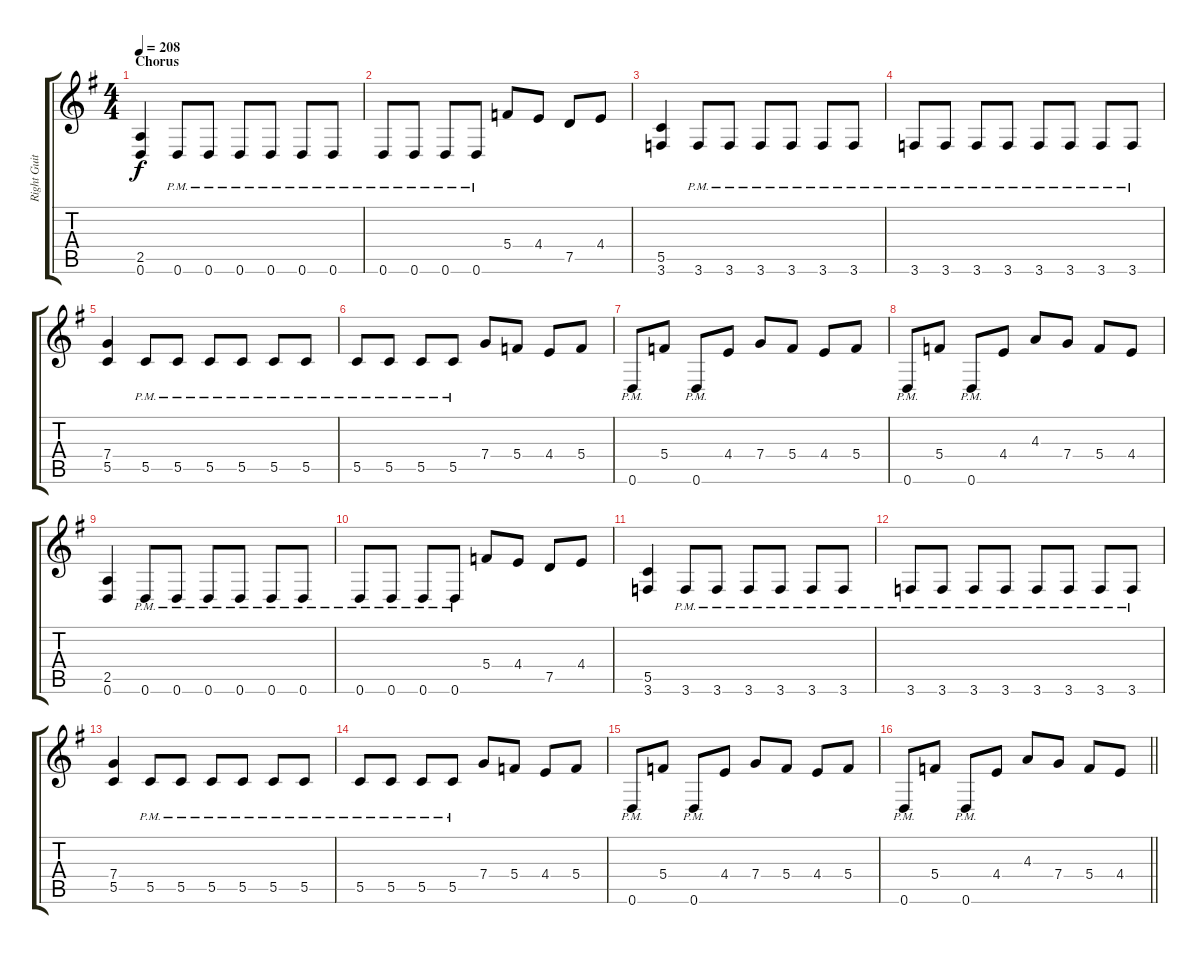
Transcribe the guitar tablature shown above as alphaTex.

\track ("Right Guitar" "Right Guit") {instrument distortionguitar}
\staff {score tabs}
\tuning (D4 A3 F3 C3 G2 D2) {hide}
\ts (4 4)
\section ("" "Chorus")
\tempo 208
\clef g2
\ks g
(2.5 0.6).4{dy f} 0.6{pm}.8 0.6{pm}.8 0.6{pm}.8 0.6{pm}.8 0.6{pm}.8 0.6{pm}.8 |
0.6{pm}.8 0.6{pm}.8 0.6{pm}.8 0.6{pm}.8 5.4.8 4.4.8 7.5.8 4.4.8 |
(5.5 3.6).4 3.6{pm}.8 3.6{pm}.8 3.6{pm}.8 3.6{pm}.8 3.6{pm}.8 3.6{pm}.8 |
3.6{pm}.8 3.6{pm}.8 3.6{pm}.8 3.6{pm}.8 3.6{pm}.8 3.6{pm}.8 3.6{pm}.8 3.6{pm}.8 |
(7.4 5.5).4 5.5{pm}.8 5.5{pm}.8 5.5{pm}.8 5.5{pm}.8 5.5{pm}.8 5.5{pm}.8 |
5.5{pm}.8 5.5{pm}.8 5.5{pm}.8 5.5{pm}.8 7.4.8 5.4.8 4.4.8 5.4.8 |
0.6{pm}.8 5.4.8 0.6{pm}.8 4.4.8 7.4.8 5.4.8 4.4.8 5.4.8 |
0.6{pm}.8 5.4.8 0.6{pm}.8 4.4.8 4.3.8 7.4.8 5.4.8 4.4.8 |
(2.5 0.6).4 0.6{pm}.8 0.6{pm}.8 0.6{pm}.8 0.6{pm}.8 0.6{pm}.8 0.6{pm}.8 |
0.6{pm}.8 0.6{pm}.8 0.6{pm}.8 0.6{pm}.8 5.4.8 4.4.8 7.5.8 4.4.8 |
(5.5 3.6).4 3.6{pm}.8 3.6{pm}.8 3.6{pm}.8 3.6{pm}.8 3.6{pm}.8 3.6{pm}.8 |
3.6{pm}.8 3.6{pm}.8 3.6{pm}.8 3.6{pm}.8 3.6{pm}.8 3.6{pm}.8 3.6{pm}.8 3.6{pm}.8 |
(7.4 5.5).4 5.5{pm}.8 5.5{pm}.8 5.5{pm}.8 5.5{pm}.8 5.5{pm}.8 5.5{pm}.8 |
5.5{pm}.8 5.5{pm}.8 5.5{pm}.8 5.5{pm}.8 7.4.8 5.4.8 4.4.8 5.4.8 |
0.6{pm}.8 5.4.8 0.6{pm}.8 4.4.8 7.4.8 5.4.8 4.4.8 5.4.8 |
\barLineRight lightlight
0.6{pm}.8 5.4.8 0.6{pm}.8 4.4.8 4.3.8 7.4.8 5.4.8 4.4.8
